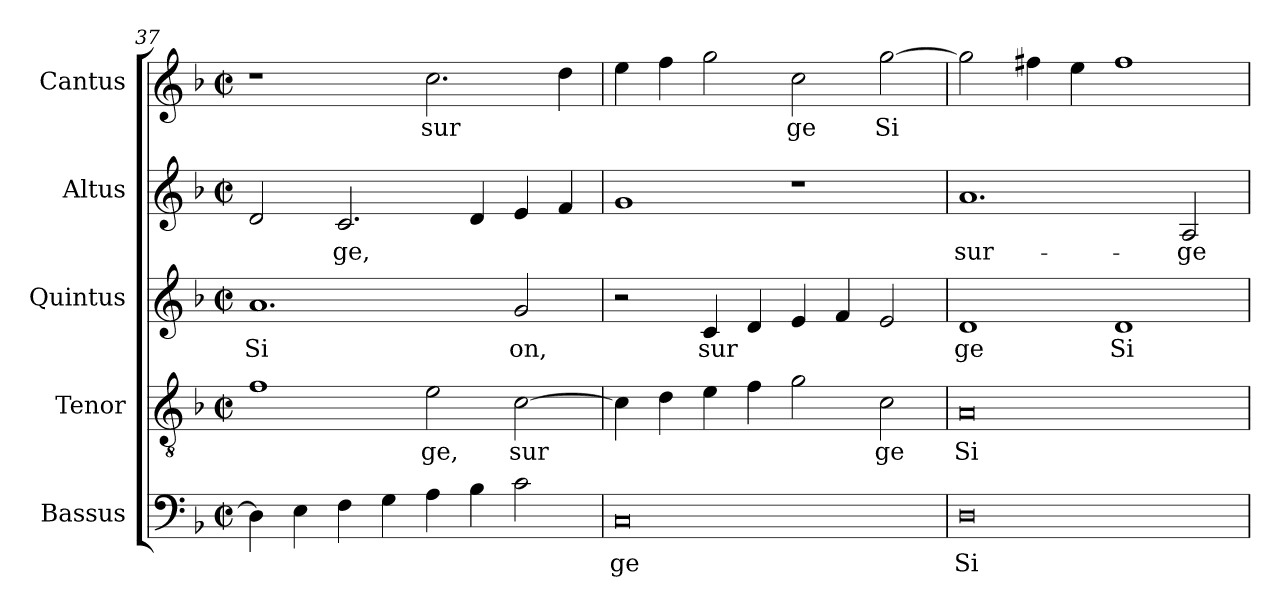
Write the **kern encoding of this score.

**kern	**text	**kern	**text	**kern	**text	**kern	**text	**kern	**text
*part5	*part5	*part4	*part4	*part3	*part3	*part2	*part2	*part1	*part1
*staff5	*staff5	*staff4	*staff4	*staff3	*staff3	*staff2	*staff2	*staff1	*staff1
*I"Bassus	*	*I"Tenor	*	*I"Quintus	*	*I"Altus	*	*I"Cantus	*
*clefF4	*	*clefGv2	*	*clefG2	*	*clefG2	*	*clefG2	*
*k[b-]	*	*k[b-]	*	*k[b-]	*	*k[b-]	*	*k[b-]	*
*F:	*	*F:	*	*F:	*	*F:	*	*F:	*
*M2/2	*	*M2/2	*	*M2/2	*	*M2/2	*	*M2/2	*
*met(c|)	*	*met(c|)	*	*met(c|)	*	*met(c|)	*	*met(c|)	*
=37	=37	=37	=37	=37	=37	=37	=37	=37	=37
!	!LO:LY:b:cj	!	!LO:LY:b:cj	!	!LO:LY:b:cj	!	!LO:LY:b:cj	!	!
4D\]	.	1f	.	1.a	Si	2d/	--	1r	.
!	!LO:LY:b:cj	!	!	!	!	!	!	!	!
4E\	.	.	.	.	.	.	.	.	.
!	!LO:LY:b:cj	!	!	!	!	!	!LO:LY:b:cj	!	!
4F\	.	.	.	.	.	2.c/	-ge,	.	.
!	!LO:LY:b:cj	!	!	!	!	!	!	!	!
4G\	.	.	.	.	.	.	.	.	.
!	!LO:LY:b:cj	!	!LO:LY:b:cj	!	!	!	!	!	!LO:LY:b:cj
4A\	.	2e\	ge,	.	.	.	.	2.cc\	sur
!	!LO:LY:b:cj	!	!	!	!	!	!LO:LY:b:cj	!	!
4B-\	.	.	.	.	.	4d/	.	.	.
!	!LO:LY:b:cj	!	!LO:LY:b:cj	!	!LO:LY:b:cj	!	!LO:LY:b:cj	!	!
2c\	.	[<2c\	sur	2g/	on,	4e/	.	.	.
!	!	!	!	!	!	!	!LO:LY:b:cj	!	!LO:LY:b:cj
.	.	.	.	.	.	4f/	.	4dd\	.
!!LO:LB:g=z
=38	=38	=38	=38	=38	=38	=38	=38	=38	=38
!	!LO:LY:b:cj	!	!LO:LY:b:cj	!	!	!	!LO:LY:b:cj	!	!LO:LY:b:cj
0C	ge	4c\]	.	2r	.	1g	.	4ee\	.
!	!	!	!LO:LY:b:cj	!	!	!	!	!	!LO:LY:b:cj
.	.	4d\	.	.	.	.	.	4ff\	.
!	!	!	!LO:LY:b:cj	!	!LO:LY:b:cj	!	!	!	!LO:LY:b:cj
.	.	4e\	.	4c/	sur	.	.	2gg\	.
!	!	!	!LO:LY:b:cj	!	!LO:LY:b:cj	!	!	!	!
.	.	4f\	.	4d/	.	.	.	.	.
!	!	!	!LO:LY:b:cj	!	!LO:LY:b:cj	!	!	!	!LO:LY:b:cj
.	.	2g\	.	4e/	.	1r	.	2cc\	ge
!	!	!	!	!	!LO:LY:b:cj	!	!	!	!
.	.	.	.	4f/	.	.	.	.	.
!	!	!	!LO:LY:b:cj	!	!LO:LY:b:cj	!	!	!	!LO:LY:b:cj
.	.	2c\	ge	2e/	.	.	.	[>2gg\	Si-
=39	=39	=39	=39	=39	=39	=39	=39	=39	=39
!	!LO:LY:b:cj	!	!LO:LY:b:cj	!	!LO:LY:b:cj	!	!LO:LY:b:cj	!	!LO:LY:b:cj
0D	Si-	0A	Si-	1d	ge	1.a	sur-	2gg\]	--
!	!	!	!	!	!	!	!	!	!LO:LY:b:cj
.	.	.	.	.	.	.	.	4ff#X\	--
!	!	!	!	!	!	!	!	!	!LO:LY:b:cj
.	.	.	.	.	.	.	.	4ee\	--
!	!	!	!	!	!LO:LY:b:cj	!	!	!	!LO:LY:b:cj
.	.	.	.	1d	Si	.	.	1ff#	--
!	!	!	!	!	!	!	!LO:LY:b:cj	!	!
.	.	.	.	.	.	2A/	-ge	.	.
=	=	=	=	=	=	=	=	=	=
*-	*-	*-	*-	*-	*-	*-	*-	*-	*-
